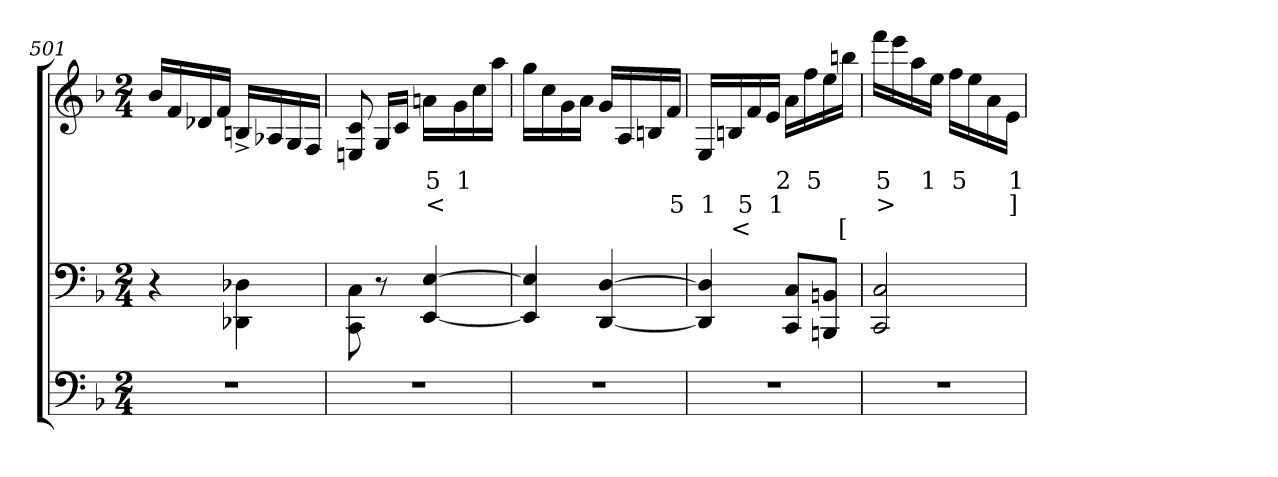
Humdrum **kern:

**kern	**kern	**kern	**text	**text	**text
*part3	*part2	*part1	*part1	*part1	*part1
*staff3	*staff2	*staff1	*staff1	*staff1	*staff1
*clefF4	*clefF4	*clefG2	*	*	*
*k[b-]	*k[b-]	*k[b-]	*	*	*
*M2/4	*M2/4	*M2/4	*	*	*
=501	=501	=501	=501	=501	=501
2r	4r	16b-LL	.	.	.
.	.	16f	.	.	.
.	.	16d-X	.	.	.
.	.	16fJJ	.	.	.
.	4D-X\ 4DD-X\	16Bn^>LL	.	.	.
.	.	16A-X	.	.	.
.	.	16G	.	.	.
.	.	16FJJ	.	.	.
=502	=502	=502	=502	=502	=502
2r	8C\ 8CC\	8c 8En	.	.	.
.	8r	16GLL	.	.	.
.	.	16cJJ	.	.	.
.	[4E [4EE	16anLL	5	<	.
.	.	16g	1	.	.
.	.	16cc	.	.	.
.	.	16aaJJ	.	.	.
=503	=503	=503	=503	=503	=503
2r	4E] 4EE]	16ggLL	.	.	.
.	.	16cc	.	.	.
.	.	16g	.	.	.
.	.	16aJJ	.	.	.
.	[4D [4DD	16gLL	.	.	.
.	.	16A	.	.	.
.	.	16Bn	.	.	.
.	.	16fJJ	.	5	.
=504	=504	=504	=504	=504	=504
2r	4D/] 4DD/]	16ELL	.	1	.
.	.	16Bn	.	.	<
.	.	16f	.	5	.
.	.	16eJJ	.	1	.
.	8C 8CCL	16aLL	2	.	.
.	.	16ff	5	.	.
.	8BBn 8BBBnJ	16ee	.	.	.
.	.	16bbnJJ	.	.	[
=505	=505	=505	=505	=505	=505
2r	2C 2CC	16fffLL	5	>	.
.	.	16eee	.	.	.
.	.	16aa	.	.	.
.	.	16eeJJ	1	.	.
.	.	16ffLL	5	.	.
.	.	16ee	.	.	.
.	.	16a	.	.	.
.	.	16eJJ	1	]	.
=	=	=	=	=	=
*-	*-	*-	*-	*-	*-
